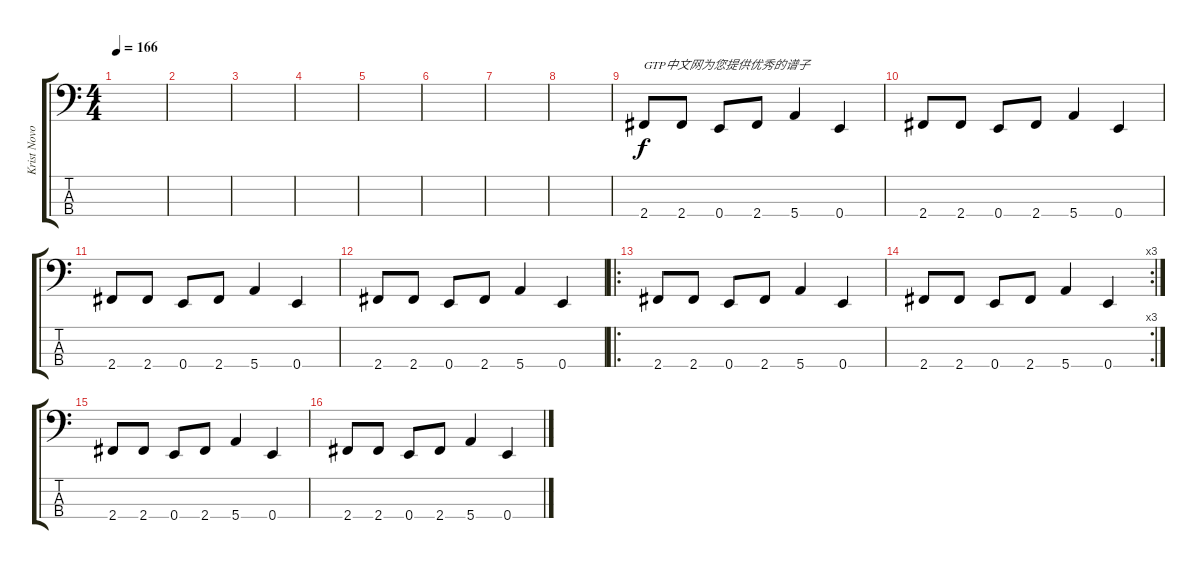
\track ("Krist Novoselic" "Krist Novo") {instrument electricbasspick}
\staff {score tabs}
\tuning (G2 D2 A1 E1) {hide}
\ts (4 4)
\tempo 166
\clef f4
\ks c
|
|
|
|
|
|
|
|
2.4.8{txt "GTP中文网为您提供优秀的谱子"} 2.4.8 0.4.8 2.4.8 5.4.4 0.4.4 |
2.4.8 2.4.8 0.4.8 2.4.8 5.4.4 0.4.4 |
2.4.8 2.4.8 0.4.8 2.4.8 5.4.4 0.4.4 |
2.4.8 2.4.8 0.4.8 2.4.8 5.4.4 0.4.4 |
\ro
2.4.8 2.4.8 0.4.8 2.4.8 5.4.4 0.4.4 |
\rc 3
2.4.8 2.4.8 0.4.8 2.4.8 5.4.4 0.4.4 |
2.4.8 2.4.8 0.4.8 2.4.8 5.4.4 0.4.4 |
2.4.8 2.4.8 0.4.8 2.4.8 5.4.4 0.4.4
